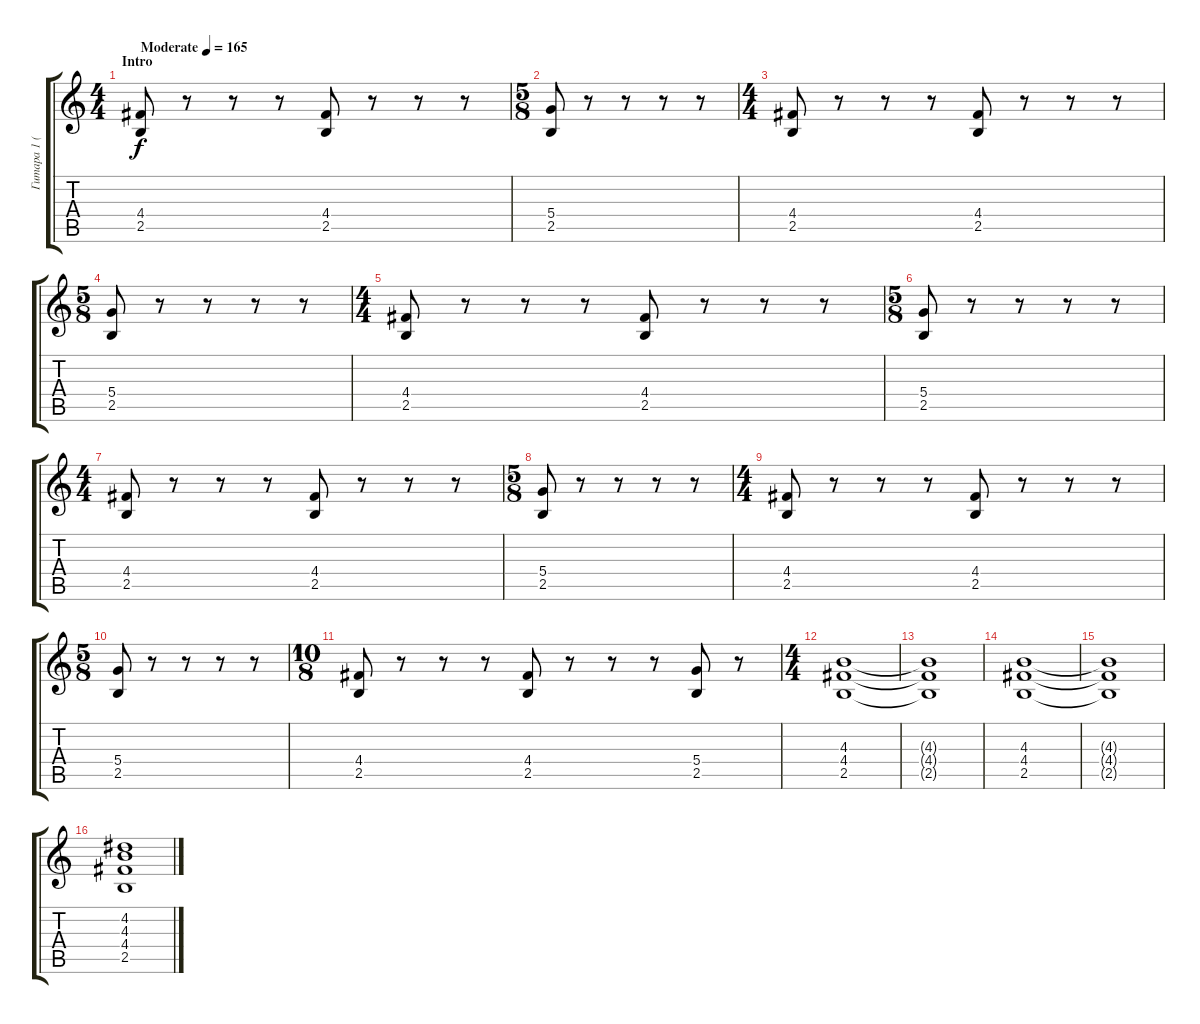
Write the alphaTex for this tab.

\track ("Гитара 1 (вариант)" "Гитара 1 (") {instrument distortionguitar}
\staff {score tabs}
\tuning (E4 B3 G3 D3 A2 E2) {hide}
\ts (4 4)
\section ("" "Intro")
\tempo (165 "Moderate")
\clef g2
\ks c
(4.4 2.5).8{dy f instrument distortionguitar} r.8 r.8 r.8 (4.4 2.5).8 r.8 r.8 r.8 |
\ts (5 8)
(5.4 2.5).8 r.8 r.8 r.8 r.8 |
\ts (4 4)
(4.4 2.5).8 r.8 r.8 r.8 (4.4 2.5).8 r.8 r.8 r.8 |
\ts (5 8)
(5.4 2.5).8 r.8 r.8 r.8 r.8 |
\ts (4 4)
(4.4 2.5).8 r.8 r.8 r.8 (4.4 2.5).8 r.8 r.8 r.8 |
\ts (5 8)
(5.4 2.5).8 r.8 r.8 r.8 r.8 |
\ts (4 4)
(4.4 2.5).8 r.8 r.8 r.8 (4.4 2.5).8 r.8 r.8 r.8 |
\ts (5 8)
(5.4 2.5).8 r.8 r.8 r.8 r.8 |
\ts (4 4)
(4.4 2.5).8 r.8 r.8 r.8 (4.4 2.5).8 r.8 r.8 r.8 |
\ts (5 8)
(5.4 2.5).8 r.8 r.8 r.8 r.8 |
\ts (10 8)
(4.4 2.5).8 r.8 r.8 r.8 (4.4 2.5).8 r.8 r.8 r.8 (5.4 2.5).8 r.8 |
\ts (4 4)
(4.3 4.4 2.5).1 |
(4.3{t} 4.4{t} 2.5{t}).1 |
(4.3 4.4 2.5).1 |
(4.3{t} 4.4{t} 2.5{t}).1 |
(4.2 4.3 4.4 2.5).1
